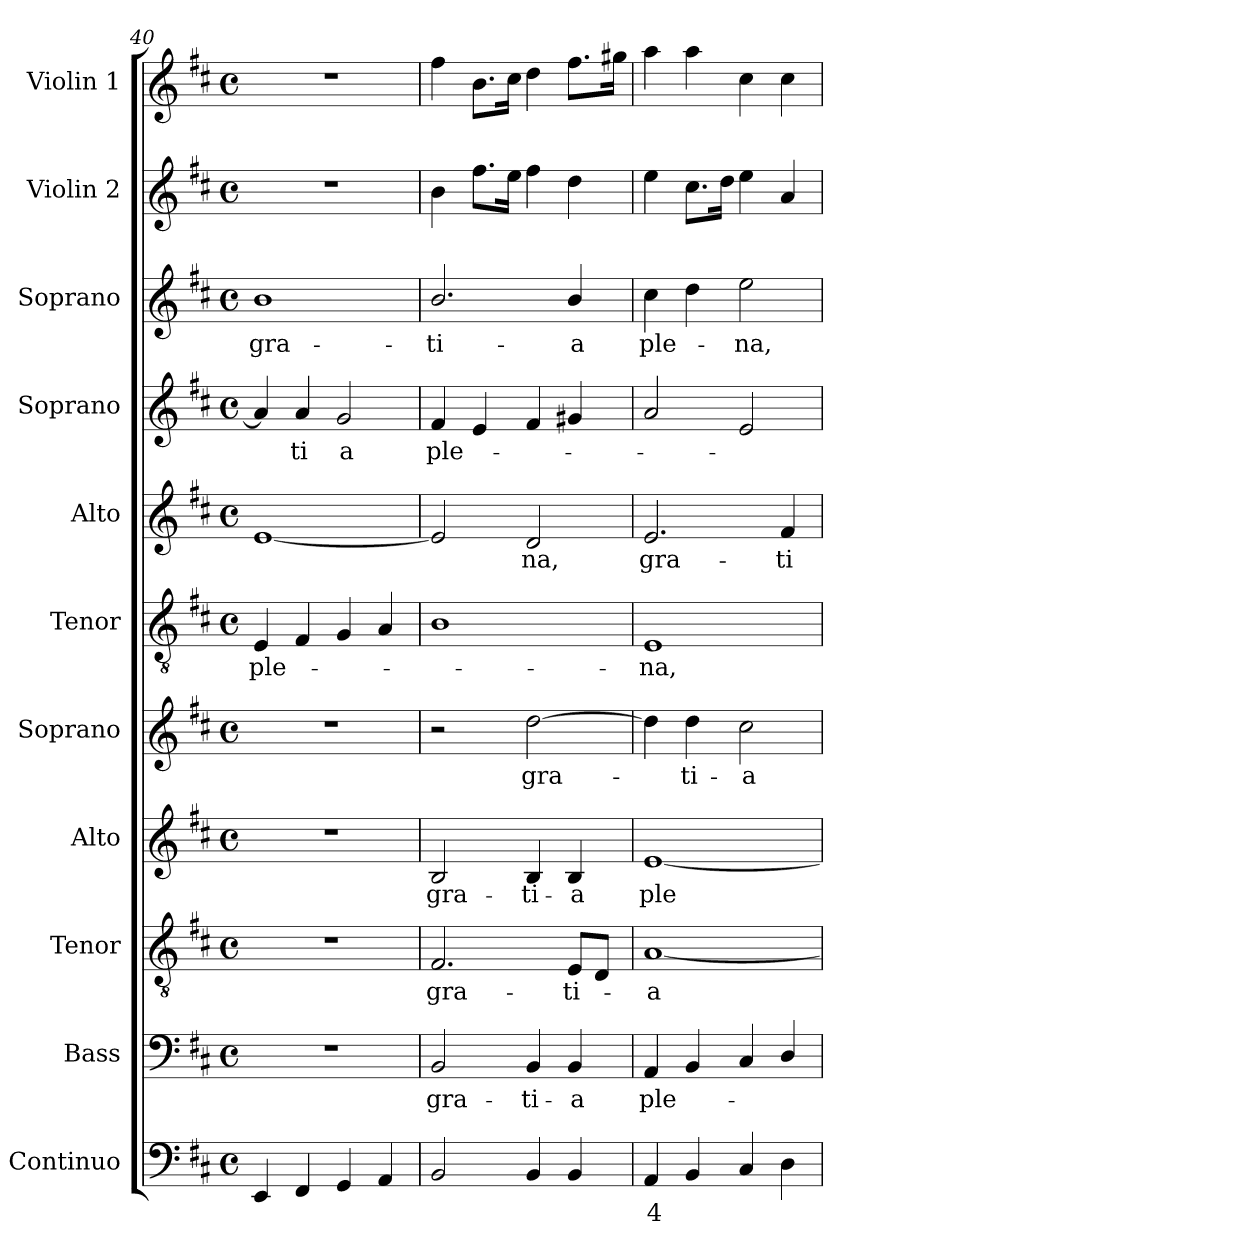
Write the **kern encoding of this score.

**kern	**text	**kern	**text	**kern	**text	**kern	**text	**kern	**text	**kern	**text	**kern	**text	**kern	**text	**kern	**text	**kern	**kern
*part11	*part11	*part10	*part10	*part9	*part9	*part8	*part8	*part7	*part7	*part6	*part6	*part5	*part5	*part4	*part4	*part3	*part3	*part2	*part1
*staff11	*staff11	*staff10	*staff10	*staff9	*staff9	*staff8	*staff8	*staff7	*staff7	*staff6	*staff6	*staff5	*staff5	*staff4	*staff4	*staff3	*staff3	*staff2	*staff1
*I"Continuo	*	*I"Bass	*	*I"Tenor	*	*I"Alto	*	*I"Soprano	*	*I"Tenor	*	*I"Alto	*	*I"Soprano	*	*I"Soprano	*	*I"Violin 2	*I"Violin 1
*I'Cont.	*	*I'B.	*	*I'T.	*	*I'A.	*	*I'S.	*	*I'T.	*	*I'A.	*	*I'S.	*	*I'S.	*	*I'Vln. 2	*I'Vln. 1
*clefF4	*	*clefF4	*	*clefGv2	*	*clefG2	*	*clefG2	*	*clefGv2	*	*clefG2	*	*clefG2	*	*clefG2	*	*clefG2	*clefG2
*	*	*	*	*ITrd7c12	*	*	*	*	*	*ITrd7c12	*	*	*	*	*	*	*	*	*
*k[f#c#]	*	*k[f#c#]	*	*k[f#c#]	*	*k[f#c#]	*	*k[f#c#]	*	*k[f#c#]	*	*k[f#c#]	*	*k[f#c#]	*	*k[f#c#]	*	*k[f#c#]	*k[f#c#]
*D:	*	*D:	*	*D:	*	*D:	*	*D:	*	*D:	*	*D:	*	*D:	*	*D:	*	*D:	*D:
*M4/4	*	*M4/4	*	*M4/4	*	*M4/4	*	*M4/4	*	*M4/4	*	*M4/4	*	*M4/4	*	*M4/4	*	*M4/4	*M4/4
*met(c)	*	*met(c)	*	*met(c)	*	*met(c)	*	*met(c)	*	*met(c)	*	*met(c)	*	*met(c)	*	*met(c)	*	*met(c)	*met(c)
=40	=40	=40	=40	=40	=40	=40	=40	=40	=40	=40	=40	=40	=40	=40	=40	=40	=40	=40	=40
!	!	!	!	!	!	!	!	!	!	!	!LO:LY:b:color=#000000	!	!	!	!	!	!	!	!
!	!	!	!	!	!	!	!	!	!	!	!	!	!	!	!	!	!LO:LY:b:color=#000000	!	!
4EEi/	.	1r	.	1r	.	1r	.	1r	.	4EEi/	ple-	[<1ei	.	4ai/]	.	1bi	gra-	1r	1r
!	!	!	!	!	!	!	!	!	!	!	!	!	!	!	!LO:LY:b:color=#000000	!	!	!	!
4FF#i/	.	.	.	.	.	.	.	.	.	4FF#i/	.	.	.	4ai/	-ti	.	.	.	.
!	!	!	!	!	!	!	!	!	!	!	!	!	!	!	!LO:LY:b:color=#000000	!	!	!	!
4GGi/	.	.	.	.	.	.	.	.	.	4GGi/	.	.	.	2gi/	a	.	.	.	.
4AAi/	.	.	.	.	.	.	.	.	.	4AAi/	.	.	.	.	.	.	.	.	.
!!LO:PB:g=z
=41	=41	=41	=41	=41	=41	=41	=41	=41	=41	=41	=41	=41	=41	=41	=41	=41	=41	=41	=41
!	!	!	!LO:LY:b:color=#000000	!	!	!	!	!	!	!	!	!	!	!	!	!	!	!	!
!	!	!	!	!	!LO:LY:b:color=#000000	!	!	!	!	!	!	!	!	!	!	!	!	!	!
!	!	!	!	!	!	!	!LO:LY:b:color=#000000	!	!	!	!	!	!	!	!	!	!	!	!
!	!	!	!	!	!	!	!	!	!	!	!	!	!	!	!LO:LY:b:color=#000000	!	!	!	!
!	!	!	!	!	!	!	!	!	!	!	!	!	!	!	!	!	!LO:LY:b:color=#000000	!	!
2BBi/	.	2BBi/	gra-	2.FF#i/	gra-	2Bi/	gra-	2r	.	1BBi	.	2ei/]	.	4f#i/	ple-	2.bi/	-ti-	4bi\	4ff#i\
.	.	.	.	.	.	.	.	.	.	.	.	.	.	4ei/	.	.	.	8.ff#i\L	8.bi\L
.	.	.	.	.	.	.	.	.	.	.	.	.	.	.	.	.	.	16eei\Jk	16cc#i\Jk
!	!	!	!LO:LY:b:color=#000000	!	!	!	!	!	!	!	!	!	!	!	!	!	!	!	!
!	!	!	!	!	!	!	!LO:LY:b:color=#000000	!	!	!	!	!	!	!	!	!	!	!	!
!	!	!	!	!	!	!	!	!	!LO:LY:b:color=#000000	!	!	!	!	!	!	!	!	!	!
!	!	!	!	!	!	!	!	!	!	!	!	!	!LO:LY:b:color=#000000	!	!	!	!	!	!
4BBi/	.	4BBi/	-ti-	.	.	4Bi/	-ti-	[>2ddi\	gra-	.	.	2di/	-na,	4f#i/	.	.	.	4ff#i\	4ddi\
!	!	!	!LO:LY:b:color=#000000	!	!	!	!	!	!	!	!	!	!	!	!	!	!	!	!
!	!	!	!	!	!LO:LY:b:color=#000000	!	!	!	!	!	!	!	!	!	!	!	!	!	!
!	!	!	!	!	!	!	!LO:LY:b:color=#000000	!	!	!	!	!	!	!	!	!	!	!	!
!	!	!	!	!	!	!	!	!	!	!	!	!	!	!	!	!	!LO:LY:b:color=#000000	!	!
4BBi/	.	4BBi/	-a	8EEi/L	-ti-	4Bi/	-a	.	.	.	.	.	.	4g#Xi/	.	4bi/	-a	4ddi\	8.ff#i\L
.	.	.	.	8DDi/J	.	.	.	.	.	.	.	.	.	.	.	.	.	.	.
.	.	.	.	.	.	.	.	.	.	.	.	.	.	.	.	.	.	.	16gg#Xi\Jk
=42	=42	=42	=42	=42	=42	=42	=42	=42	=42	=42	=42	=42	=42	=42	=42	=42	=42	=42	=42
!	!LO:LY:b:color=#000000	!	!	!	!	!	!	!	!	!	!	!	!	!	!	!	!	!	!
!	!	!	!LO:LY:b:color=#000000	!	!	!	!	!	!	!	!	!	!	!	!	!	!	!	!
!	!	!	!	!	!LO:LY:b:color=#000000	!	!	!	!	!	!	!	!	!	!	!	!	!	!
!	!	!	!	!	!	!	!LO:LY:b:color=#000000	!	!	!	!	!	!	!	!	!	!	!	!
!	!	!	!	!	!	!	!	!	!	!	!LO:LY:b:color=#000000	!	!	!	!	!	!	!	!
!	!	!	!	!	!	!	!	!	!	!	!	!	!LO:LY:b:color=#000000	!	!	!	!	!	!
!	!	!	!	!	!	!	!	!	!	!	!	!	!	!	!	!	!LO:LY:b:color=#000000	!	!
4AAi/	4	4AAi/	ple-	[<1AAi	-a	[<1ei	ple-	4ddi\]	.	1EEi	-na,	2.ei/	gra-	2ai/	.	4cc#i\	ple-	4eei\	4aai\
!	!	!	!	!	!	!	!	!	!LO:LY:b:color=#000000	!	!	!	!	!	!	!	!	!	!
4BBi/	.	4BBi/	.	.	.	.	.	4ddi\	-ti-	.	.	.	.	.	.	4ddi\	.	8.cc#i\L	4aai\
.	.	.	.	.	.	.	.	.	.	.	.	.	.	.	.	.	.	16ddi\Jk	.
!	!	!	!	!	!	!	!	!	!LO:LY:b:color=#000000	!	!	!	!	!	!	!	!	!	!
!	!	!	!	!	!	!	!	!	!	!	!	!	!	!	!	!	!LO:LY:b:color=#000000	!	!
4C#i/	.	4C#i/	.	.	.	.	.	2cc#i\	-a	.	.	.	.	2ei/	.	2eei\	-na,	4eei\	4cc#i\
!	!	!	!	!	!	!	!	!	!	!	!	!	!LO:LY:b:color=#000000	!	!	!	!	!	!
4Di\	.	4Di/	.	.	.	.	.	.	.	.	.	4f#i/	-ti-	.	.	.	.	4ai/	4cc#i\
=	=	=	=	=	=	=	=	=	=	=	=	=	=	=	=	=	=	=	=
*-	*-	*-	*-	*-	*-	*-	*-	*-	*-	*-	*-	*-	*-	*-	*-	*-	*-	*-	*-
